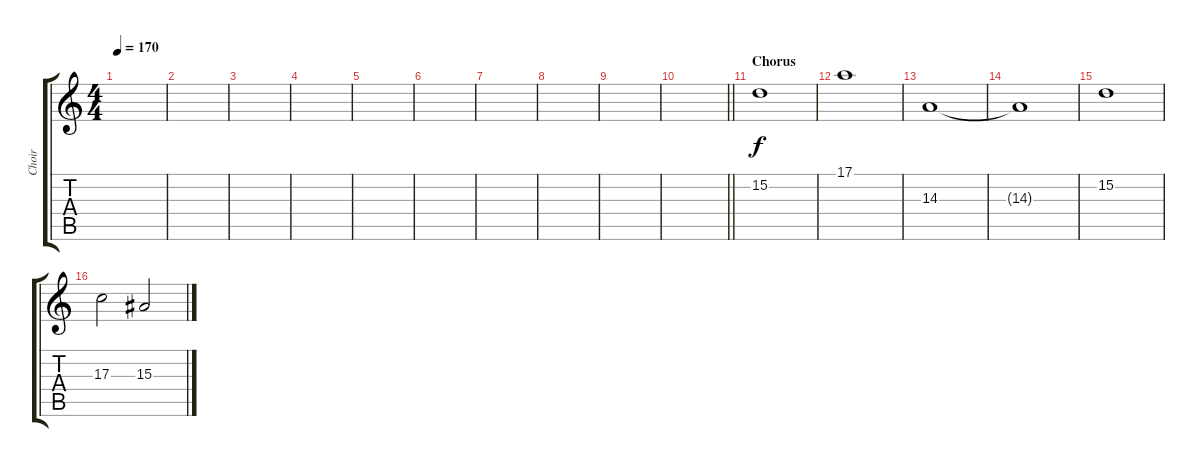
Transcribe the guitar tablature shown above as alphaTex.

\track ("Choir" "Choir") {instrument choiraahs}
\staff {score tabs}
\tuning (E4 B3 G3 D3 A2 E2) {hide}
\ts (4 4)
\tempo 170
\clef g2
\ks c
|
|
|
|
|
|
|
|
|
\barLineRight lightlight
|
\section ("" "Chorus")
15.2.1 |
17.1.1 |
14.3.1 |
14.3{t}.1 |
15.2.1 |
17.3.2 15.3.2
